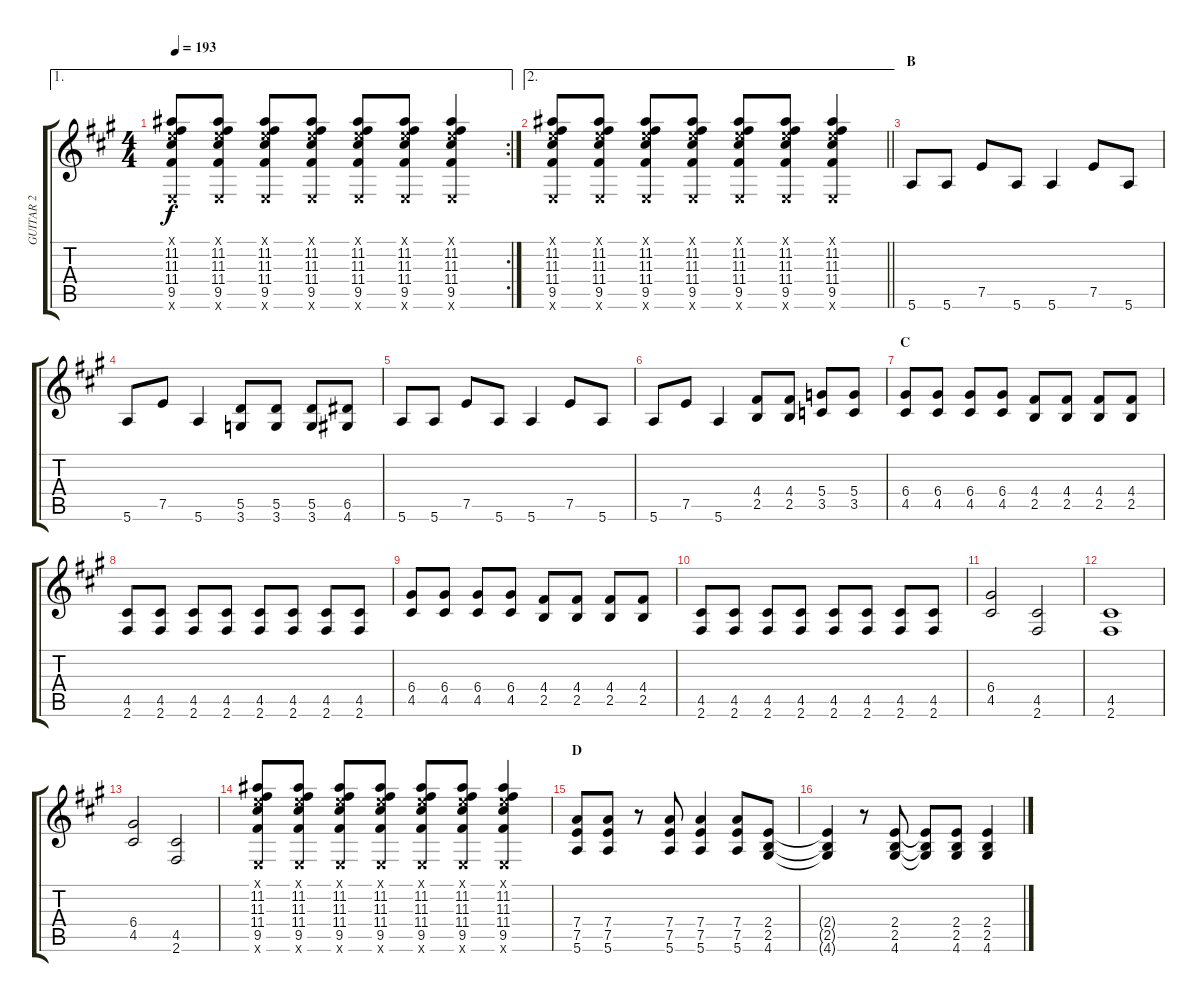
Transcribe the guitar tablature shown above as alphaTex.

\track ("GUITAR 2" "GUITAR 2") {instrument distortionguitar}
\staff {score tabs}
\tuning (E4 B3 G3 D3 A2 E2) {hide}
\ae 1
\rc 2
\ts (4 4)
\tempo 193
\clef g2
\ks a
(0.1{x} 11.2 11.3 11.4 9.5 0.6{x}).8{dy f} (0.1{x} 11.2 11.3 11.4 9.5 0.6{x}).8 (0.1{x} 11.2 11.3 11.4 9.5 0.6{x}).8 (0.1{x} 11.2 11.3 11.4 9.5 0.6{x}).8 (0.1{x} 11.2 11.3 11.4 9.5 0.6{x}).8 (0.1{x} 11.2 11.3 11.4 9.5 0.6{x}).8 (0.1{x} 11.2 11.3 11.4 9.5 0.6{x}).4 |
\ae 2
\barLineRight lightlight
(0.1{x} 11.2 11.3 11.4 9.5 0.6{x}).8 (0.1{x} 11.2 11.3 11.4 9.5 0.6{x}).8 (0.1{x} 11.2 11.3 11.4 9.5 0.6{x}).8 (0.1{x} 11.2 11.3 11.4 9.5 0.6{x}).8 (0.1{x} 11.2 11.3 11.4 9.5 0.6{x}).8 (0.1{x} 11.2 11.3 11.4 9.5 0.6{x}).8 (0.1{x} 11.2 11.3 11.4 9.5 0.6{x}).4 |
\section ("" "B")
5.6.8 5.6.8 7.5.8 5.6.8 5.6.4 7.5.8 5.6.8 |
5.6.8 7.5.8 5.6.4 (5.5 3.6).8 (5.5 3.6).8 (5.5 3.6).8 (6.5 4.6).8 |
5.6.8 5.6.8 7.5.8 5.6.8 5.6.4 7.5.8 5.6.8 |
5.6.8 7.5.8 5.6.4 (4.4 2.5).8 (4.4 2.5).8 (5.4 3.5).8 (5.4 3.5).8 |
\section ("" "C")
(6.4 4.5).8 (6.4 4.5).8 (6.4 4.5).8 (6.4 4.5).8 (4.4 2.5).8 (4.4 2.5).8 (4.4 2.5).8 (4.4 2.5).8 |
(4.5 2.6).8 (4.5 2.6).8 (4.5 2.6).8 (4.5 2.6).8 (4.5 2.6).8 (4.5 2.6).8 (4.5 2.6).8 (4.5 2.6).8 |
(6.4 4.5).8 (6.4 4.5).8 (6.4 4.5).8 (6.4 4.5).8 (4.4 2.5).8 (4.4 2.5).8 (4.4 2.5).8 (4.4 2.5).8 |
(4.5 2.6).8 (4.5 2.6).8 (4.5 2.6).8 (4.5 2.6).8 (4.5 2.6).8 (4.5 2.6).8 (4.5 2.6).8 (4.5 2.6).8 |
(6.4 4.5).2 (4.5 2.6).2 |
(4.5 2.6).1 |
(6.4 4.5).2 (4.5 2.6).2 |
(0.1{x} 11.2 11.3 11.4 9.5 0.6{x}).8 (0.1{x} 11.2 11.3 11.4 9.5 0.6{x}).8 (0.1{x} 11.2 11.3 11.4 9.5 0.6{x}).8 (0.1{x} 11.2 11.3 11.4 9.5 0.6{x}).8 (0.1{x} 11.2 11.3 11.4 9.5 0.6{x}).8 (0.1{x} 11.2 11.3 11.4 9.5 0.6{x}).8 (0.1{x} 11.2 11.3 11.4 9.5 0.6{x}).4 |
\section ("" "D")
(7.4 7.5 5.6).8 (7.4 7.5 5.6).8 r.8 (7.4 7.5 5.6).8 (7.4 7.5 5.6).4 (7.4 7.5 5.6).8 (2.4 2.5 4.6).8 |
(2.4{t} 2.5{t} 4.6{t}).4 r.8 (2.4 2.5 4.6).8 (2.4{t} 2.5{t} 4.6{t}).8 (2.4 2.5 4.6).8 (2.4 2.5 4.6).4
